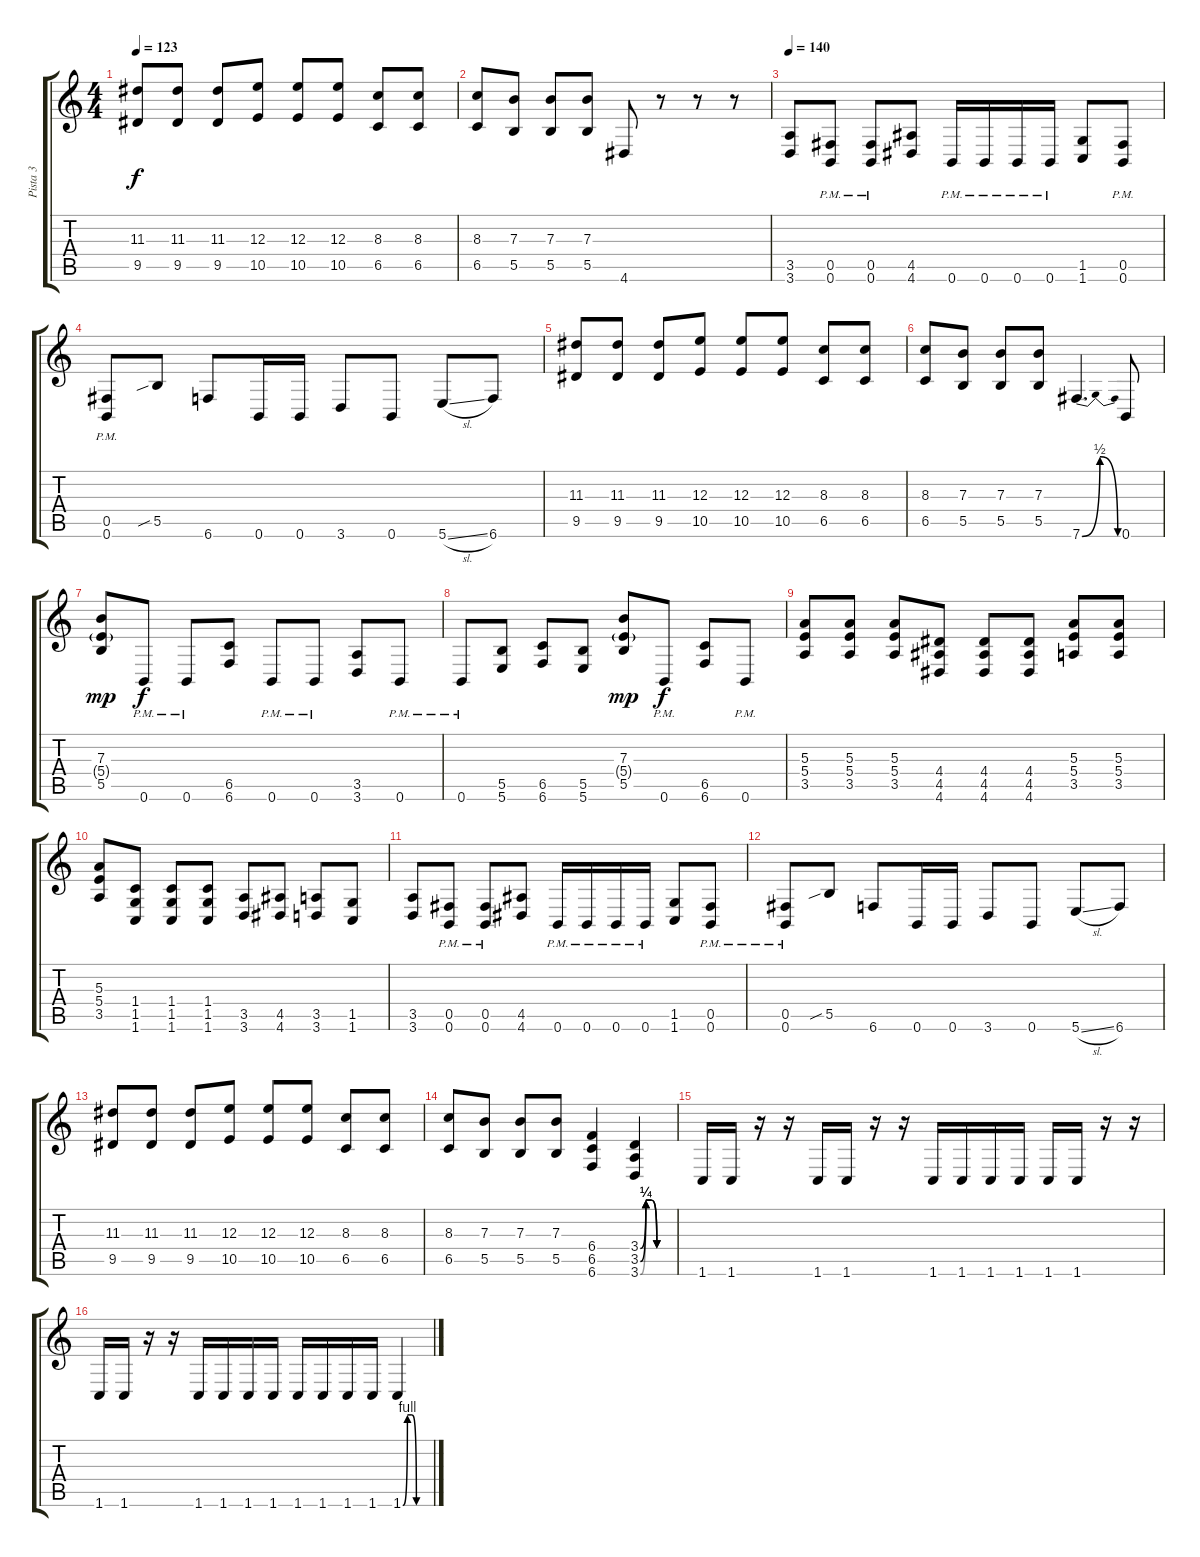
\track ("Pista 3" "Pista 3") {instrument distortionguitar}
\staff {score tabs}
\tuning (Db4 Ab3 E3 B2 Gb2 B1) {hide}
\ts (4 4)
\tempo 123
\clef g2
\ks c
(11.3 9.5).8{dy f} (11.3 9.5).8 (11.3 9.5).8 (12.3 10.5).8 (12.3 10.5).8 (12.3 10.5).8 (8.3 6.5).8 (8.3 6.5).8 |
(8.3 6.5).8 (7.3 5.5).8 (7.3 5.5).8 (7.3 5.5).8 4.6.8 r.8 r.8 r.8 |
\tempo 140
(3.5 3.6).8 (0.5{pm} 0.6{pm}).8 (0.5{pm} 0.6{pm}).8 (4.5 4.6).8 0.6{pm}.16 0.6{pm}.16 0.6{pm}.16 0.6{pm}.16 (1.5 1.6).8 (0.5{pm} 0.6{pm}).8 |
(0.5{pm} 0.6{pm}).8 5.5{sib}.8 6.6.8 0.6.16 0.6.16 3.6.8 0.6.8 5.6{sl}.8 6.6.8 |
(11.3 9.5).8 (11.3 9.5).8 (11.3 9.5).8 (12.3 10.5).8 (12.3 10.5).8 (12.3 10.5).8 (8.3 6.5).8 (8.3 6.5).8 |
(8.3 6.5).8 (7.3 5.5).8 (7.3 5.5).8 (7.3 5.5).8 7.6{be (bendrelease 0 0 30 2 30 2 60 0)}.4{d} 0.6.8 |
(7.3 5.4{g} 5.5).8{dy mp} 0.6{pm}.8{dy f} 0.6{pm}.8 (6.5 6.6).8 0.6{pm}.8 0.6{pm}.8 (3.5 3.6).8 0.6{pm}.8 |
0.6{pm}.8 (5.5 5.6).8 (6.5 6.6).8 (5.5 5.6).8 (7.3 5.4{g} 5.5).8{dy mp} 0.6{pm}.8{dy f} (6.5 6.6).8 0.6{pm}.8 |
(5.3 5.4 3.5).8 (5.3 5.4 3.5).8 (5.3 5.4 3.5).8 (4.4 4.5 4.6).8 (4.4 4.5 4.6).8 (4.4 4.5 4.6).8 (5.3 5.4 3.5).8 (5.3 5.4 3.5).8 |
(5.3 5.4 3.5).8 (1.4 1.5 1.6).8 (1.4 1.5 1.6).8 (1.4 1.5 1.6).8 (3.5 3.6).8 (4.5 4.6).8 (3.5 3.6).8 (1.5 1.6).8 |
(3.5 3.6).8 (0.5{pm} 0.6{pm}).8 (0.5{pm} 0.6{pm}).8 (4.5 4.6).8 0.6{pm}.16 0.6{pm}.16 0.6{pm}.16 0.6{pm}.16 (1.5 1.6).8 (0.5{pm} 0.6{pm}).8 |
(0.5{pm} 0.6{pm}).8 5.5{sib}.8 6.6.8 0.6.16 0.6.16 3.6.8 0.6.8 5.6{sl}.8 6.6.8 |
(11.3 9.5).8 (11.3 9.5).8 (11.3 9.5).8 (12.3 10.5).8 (12.3 10.5).8 (12.3 10.5).8 (8.3 6.5).8 (8.3 6.5).8 |
(8.3 6.5).8 (7.3 5.5).8 (7.3 5.5).8 (7.3 5.5).8 (6.4 6.5 6.6).4 (3.4{be (custom 0 0 10 1 20 1 30 0 60 0)} 3.5{be (custom 0 0 10 1 20 1 30 0 60 0)} 3.6{be (custom 0 0 10 1 20 1 30 0 60 0)}).4 |
1.6.16 1.6.16 r.16 r.16 1.6.16 1.6.16 r.16 r.16 1.6.16 1.6.16 1.6.16 1.6.16 1.6.16 1.6.16 r.16 r.16 |
1.6.16 1.6.16 r.16 r.16 1.6.16 1.6.16 1.6.16 1.6.16 1.6.16 1.6.16 1.6.16 1.6.16 1.6{be (custom 0 0 10 4 20 4 30 0 60 0)}.4
